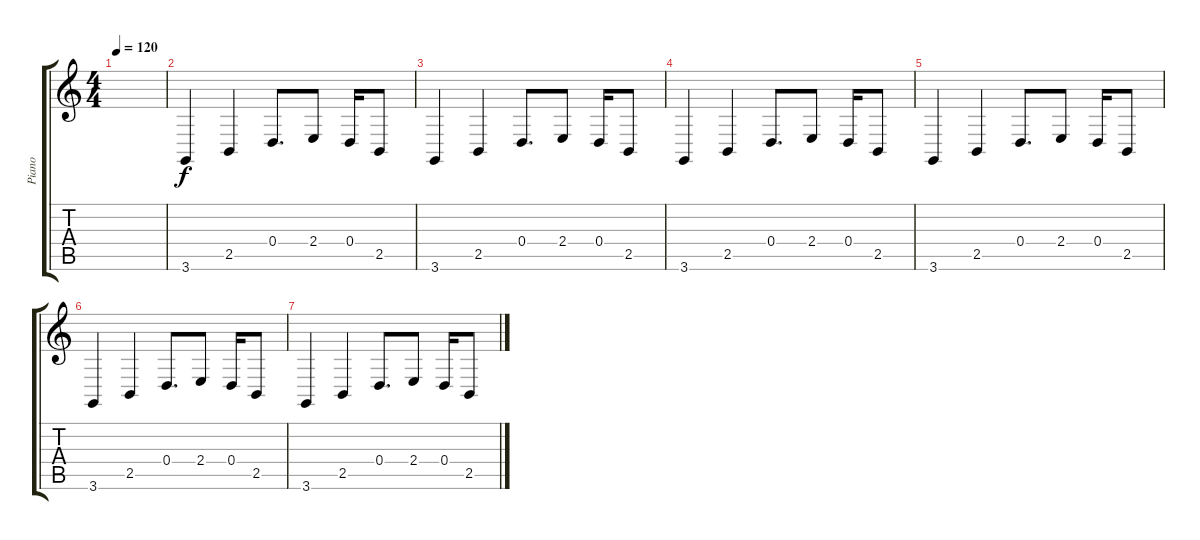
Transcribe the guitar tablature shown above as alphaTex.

\track ("Piano" "Piano") {instrument brightacousticpiano}
\staff {score tabs}
\tuning (E4 B3 G3 D3 A2 E2) {hide}
\ts (4 4)
\tempo 120
\clef g2
\ks c
|
3.6.4 2.5.4 0.4.8{d} 2.4.8 0.4.16 2.5.8 |
3.6.4 2.5.4 0.4.8{d} 2.4.8 0.4.16 2.5.8 |
3.6.4{volume 1} 2.5.4 0.4.8{d} 2.4.8 0.4.16 2.5.8 |
3.6.4 2.5.4 0.4.8{d} 2.4.8 0.4.16 2.5.8 |
3.6.4 2.5.4 0.4.8{d} 2.4.8 0.4.16 2.5.8 |
3.6.4 2.5.4 0.4.8{d} 2.4.8 0.4.16 2.5.8
